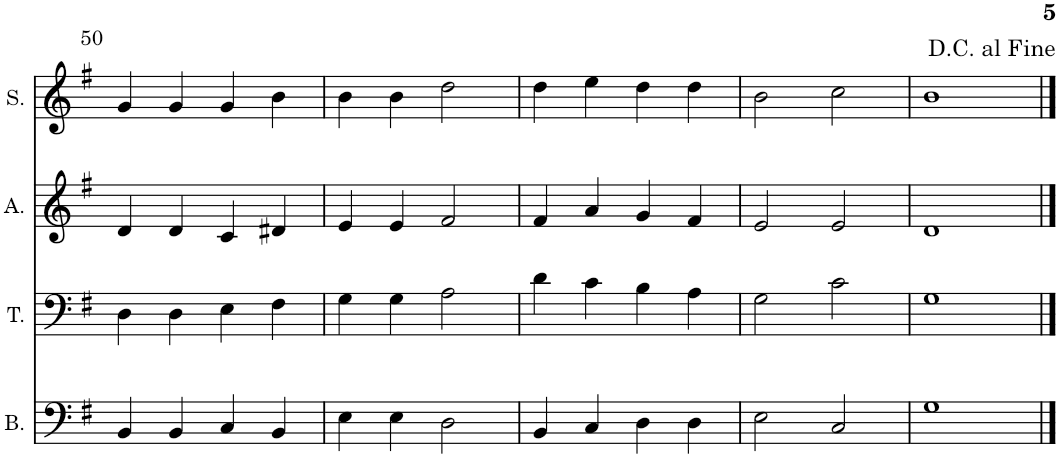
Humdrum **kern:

**kern	**kern	**kern	**kern
*part4	*part3	*part2	*part1
*staff4	*staff3	*staff2	*staff1
*I"Bass	*I"Tenor	*I"Alto	*I"Soprano
*I'B.	*I'T.	*I'A.	*I'S.
!!LO:PB:g=z
*clefF4	*clefF4	*clefG2	*clefG2
*k[f#]	*k[f#]	*k[f#]	*k[f#]
*M2/2	*M2/2	*M2/2	*M2/2
*met(c|)	*met(c|)	*met(c|)	*met(c|)
!!LO:REH:place=s1:a:cj:enc=none:t=50
=50	=50	=50	=50
4BB/	4D\	4d/	4g/
4BB/	4D\	4d/	4g/
4C/	4E\	4c/	4g/
4BB/	4F#\	4d#X/	4b\
=51	=51	=51	=51
4E\	4G\	4e/	4b\
4E\	4G\	4e/	4b\
2D\	2A\	2f#/	2dd\
=52	=52	=52	=52
4BB/	4d\	4f#/	4dd\
4C/	4c\	4a/	4ee\
4D\	4B\	4g/	4dd\
4D\	4A\	4f#/	4dd\
=53	=53	=53	=53
2E\	2G\	2e/	2b\
2C/	2c\	2e/	2cc\
=54	=54	=54	=54
1G	1G	1d	1b
==	==	==	==
*-	*-	*-	*-
